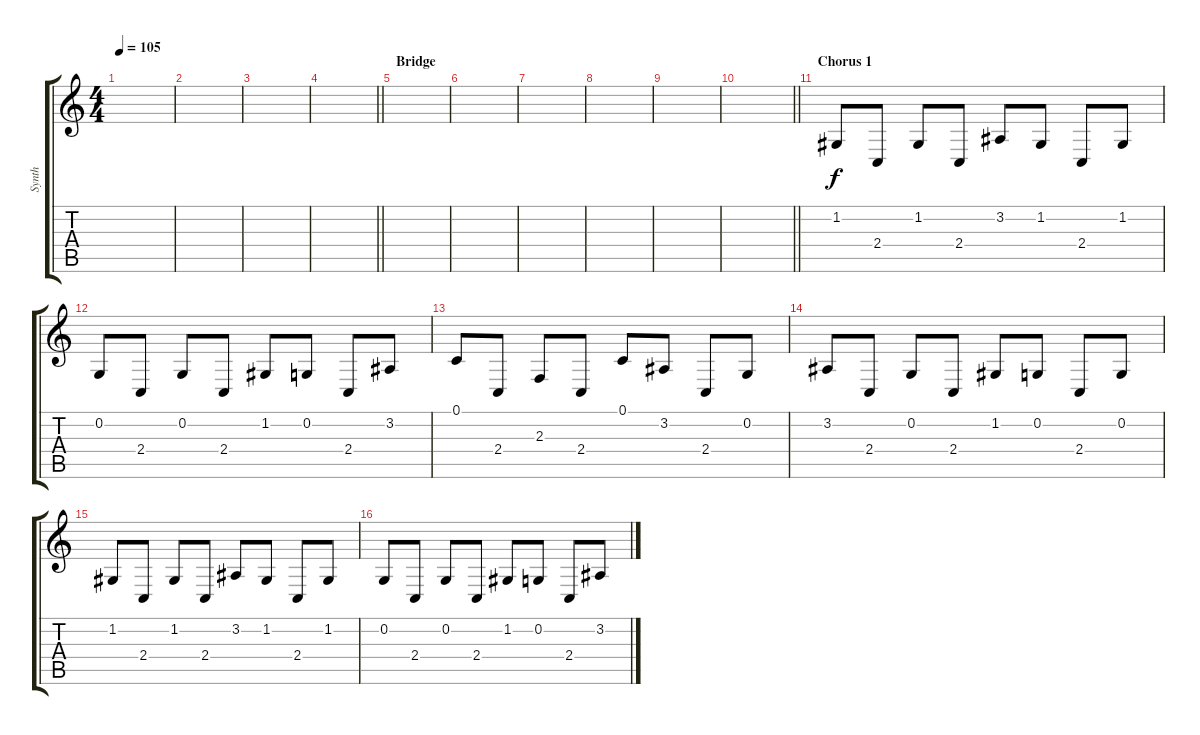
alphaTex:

\track ("Synth" "Synth") {instrument lead2sawtooth}
\staff {score tabs}
\tuning (C4 G3 Eb3 Bb2 F2 C2) {hide}
\ts (4 4)
\tempo 105
\clef g2
\ks c
|
|
|
\barLineRight lightlight
|
\section ("" "Bridge")
|
|
|
|
|
\barLineRight lightlight
|
\section ("" "Chorus 1")
1.2.8 2.4.8 1.2.8 2.4.8 3.2.8 1.2.8 2.4.8 1.2.8 |
0.2.8 2.4.8 0.2.8 2.4.8 1.2.8 0.2.8 2.4.8 3.2.8 |
0.1.8 2.4.8 2.3.8 2.4.8 0.1.8 3.2.8 2.4.8 0.2.8 |
3.2.8 2.4.8 0.2.8 2.4.8 1.2.8 0.2.8 2.4.8 0.2.8 |
1.2.8 2.4.8 1.2.8 2.4.8 3.2.8 1.2.8 2.4.8 1.2.8 |
0.2.8 2.4.8 0.2.8 2.4.8 1.2.8 0.2.8 2.4.8 3.2.8
